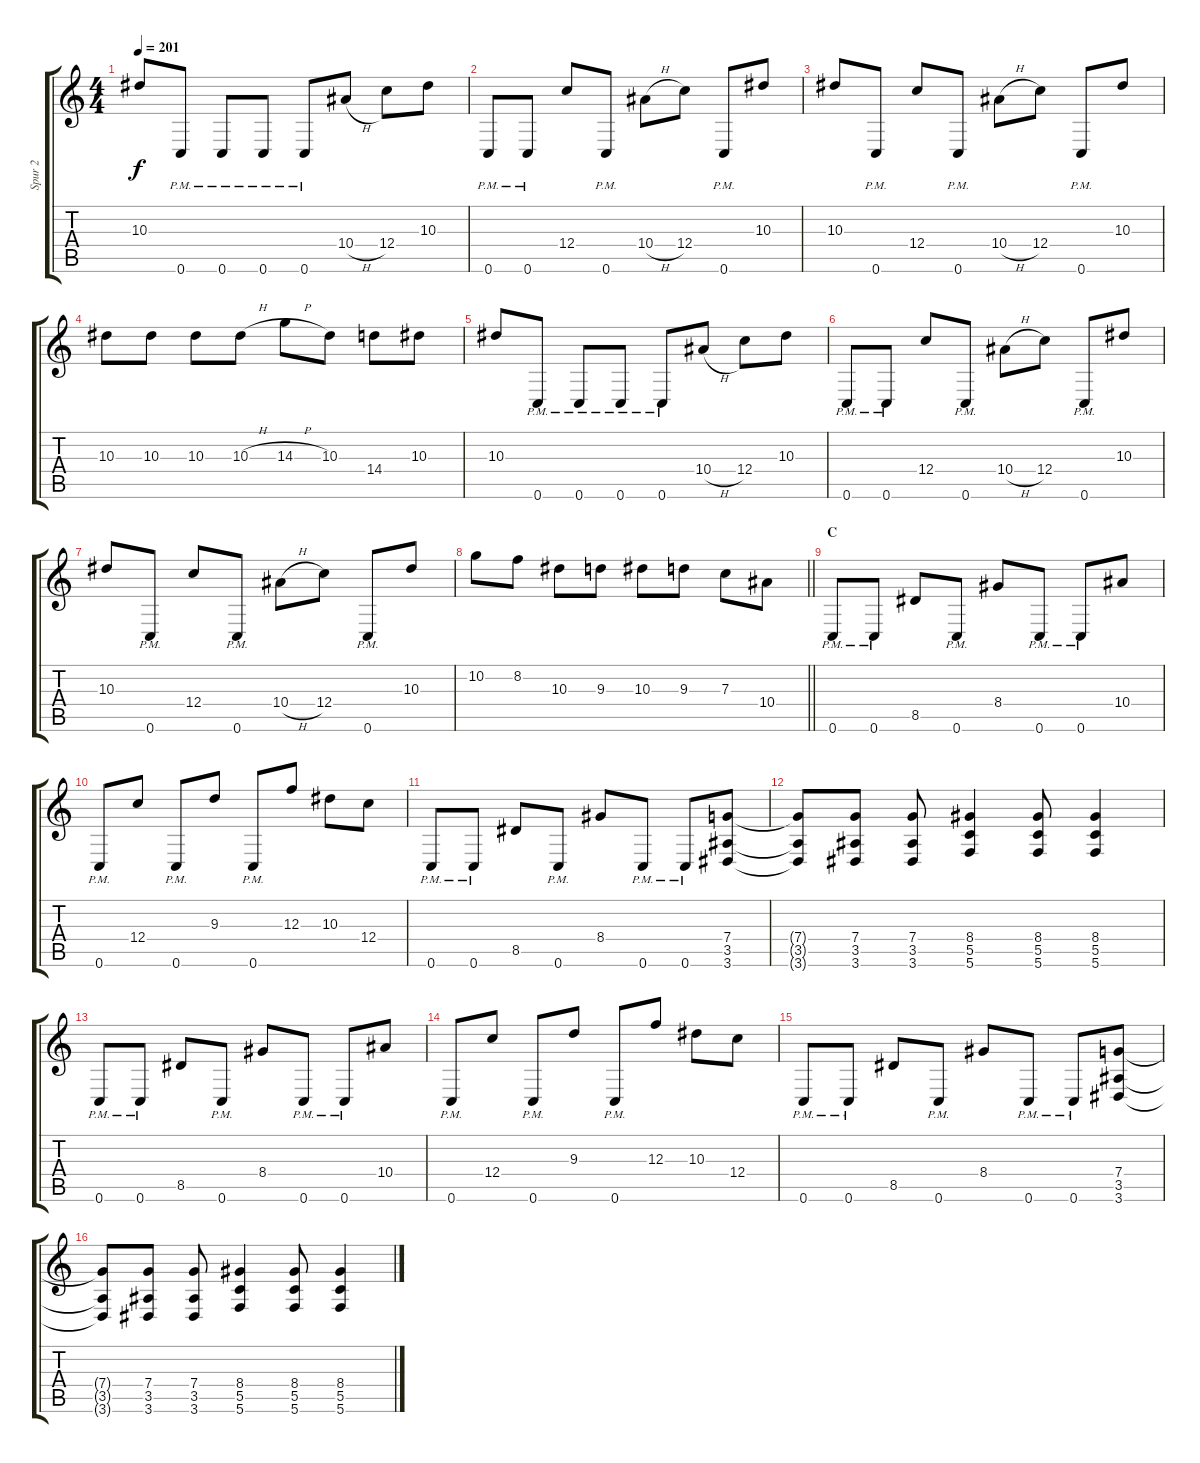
\track ("Spur 2" "Spur 2") {instrument distortionguitar}
\staff {score tabs}
\tuning (D4 A3 F3 C3 G2 C2) {hide}
\ts (4 4)
\tempo 201
\clef g2
\ks c
10.3.8{dy f} 0.6{pm}.8 0.6{pm}.8 0.6{pm}.8 0.6{pm}.8 10.4{h}.8 12.4.8 10.3.8 |
0.6{pm}.8 0.6{pm}.8 12.4.8 0.6{pm}.8 10.4{h}.8 12.4.8 0.6{pm}.8 10.3.8 |
10.3.8 0.6{pm}.8 12.4.8 0.6{pm}.8 10.4{h}.8 12.4.8 0.6{pm}.8 10.3.8 |
10.3.8 10.3.8 10.3.8 10.3{h}.8 14.3{h}.8 10.3.8 14.4.8 10.3.8 |
10.3.8 0.6{pm}.8 0.6{pm}.8 0.6{pm}.8 0.6{pm}.8 10.4{h}.8 12.4.8 10.3.8 |
0.6{pm}.8 0.6{pm}.8 12.4.8 0.6{pm}.8 10.4{h}.8 12.4.8 0.6{pm}.8 10.3.8 |
10.3.8 0.6{pm}.8 12.4.8 0.6{pm}.8 10.4{h}.8 12.4.8 0.6{pm}.8 10.3.8 |
\barLineRight lightlight
10.2.8 8.2.8 10.3.8 9.3.8 10.3.8 9.3.8 7.3.8 10.4.8 |
\section ("" "C")
0.6{pm}.8 0.6{pm}.8 8.5.8 0.6{pm}.8 8.4.8 0.6{pm}.8 0.6{pm}.8 10.4.8 |
0.6{pm}.8 12.4.8 0.6{pm}.8 9.3.8 0.6{pm}.8 12.3.8 10.3.8 12.4.8 |
0.6{pm}.8 0.6{pm}.8 8.5.8 0.6{pm}.8 8.4.8 0.6{pm}.8 0.6{pm}.8 (7.4 3.5 3.6).8 |
(7.4{t} 3.5{t} 3.6{t}).8 (7.4 3.5 3.6).8 (7.4 3.5 3.6).8 (8.4 5.5 5.6).4 (8.4 5.5 5.6).8 (8.4 5.5 5.6).4 |
0.6{pm}.8 0.6{pm}.8 8.5.8 0.6{pm}.8 8.4.8 0.6{pm}.8 0.6{pm}.8 10.4.8 |
0.6{pm}.8 12.4.8 0.6{pm}.8 9.3.8 0.6{pm}.8 12.3.8 10.3.8 12.4.8 |
0.6{pm}.8 0.6{pm}.8 8.5.8 0.6{pm}.8 8.4.8 0.6{pm}.8 0.6{pm}.8 (7.4 3.5 3.6).8 |
(7.4{t} 3.5{t} 3.6{t}).8 (7.4 3.5 3.6).8 (7.4 3.5 3.6).8 (8.4 5.5 5.6).4 (8.4 5.5 5.6).8 (8.4 5.5 5.6).4
